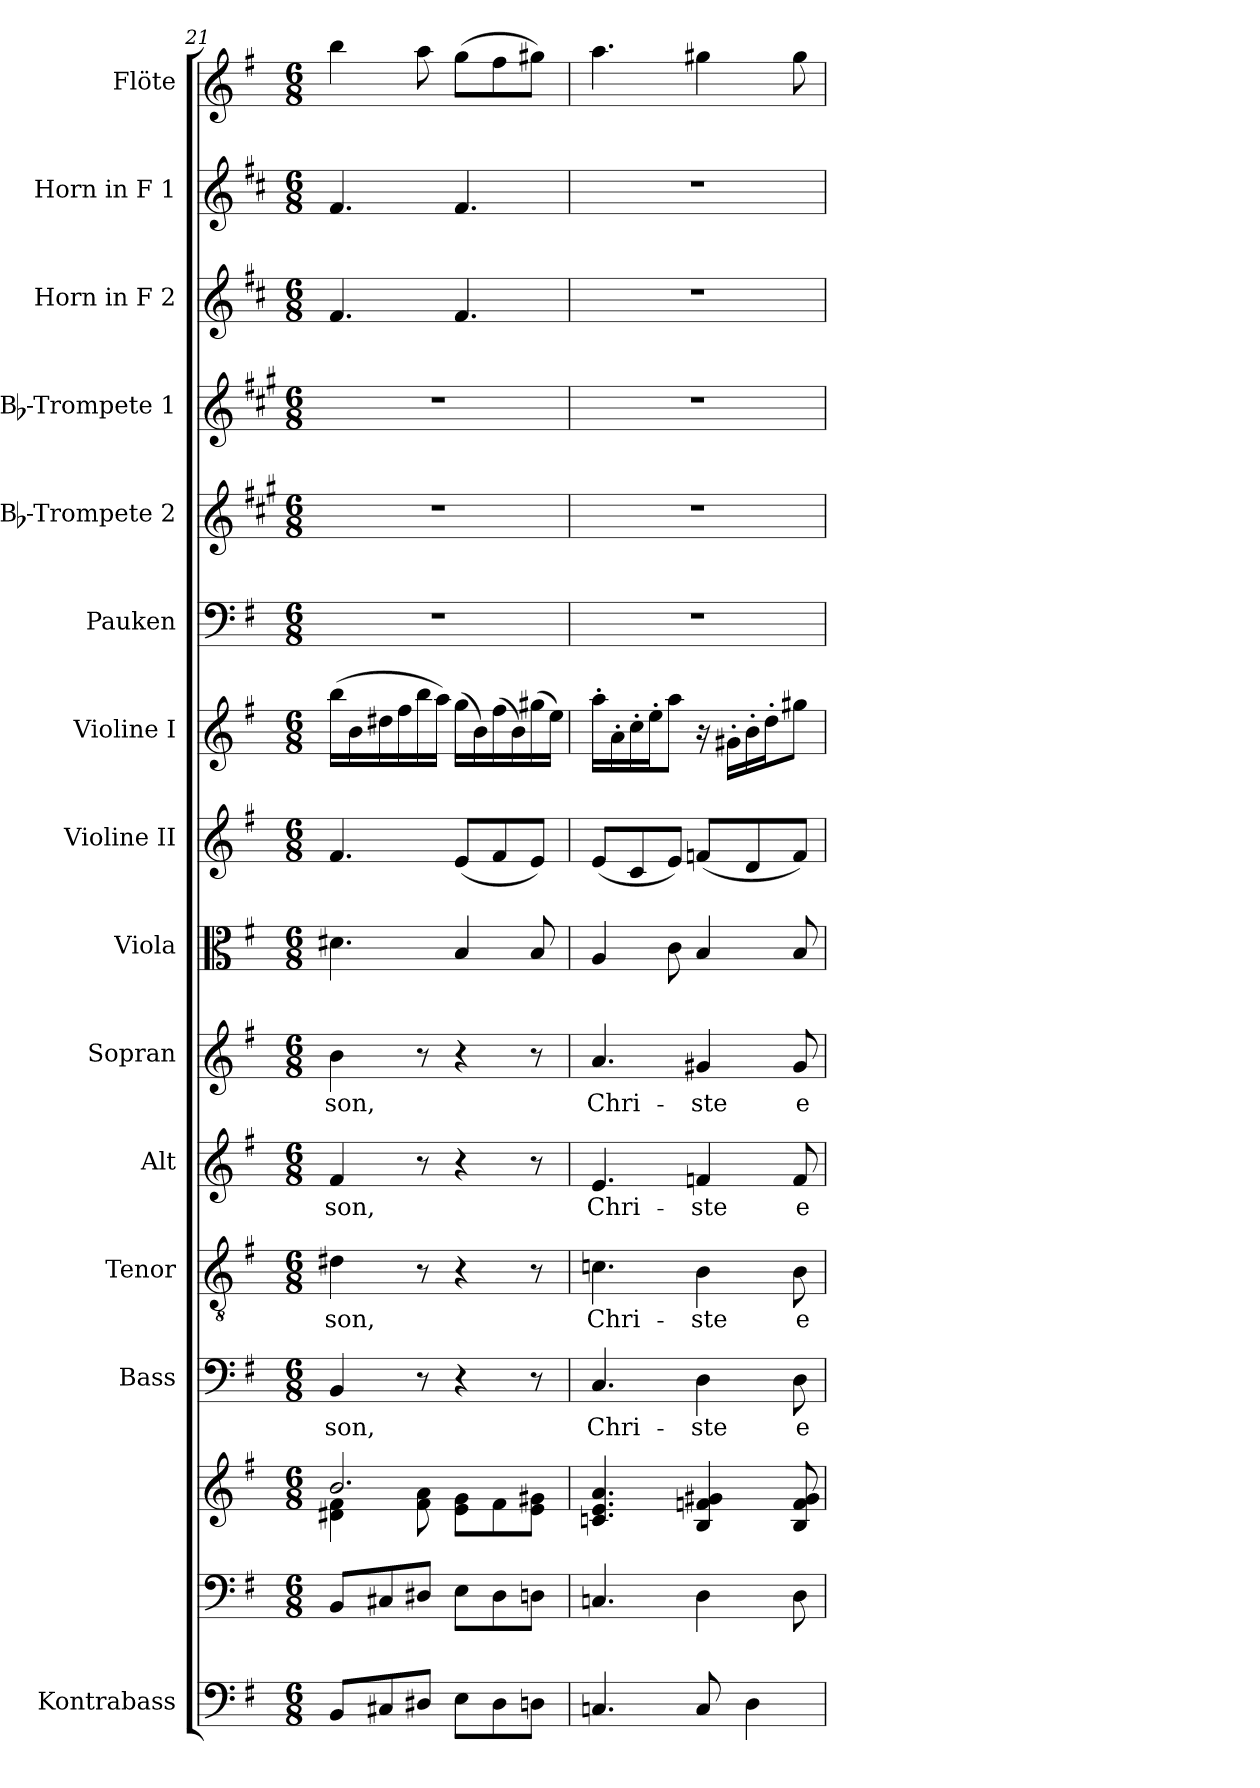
**kern	**kern	**kern	**kern	**text	**kern	**text	**kern	**text	**kern	**text	**kern	**kern	**kern	**kern	**kern	**kern	**kern	**kern	**kern
*part15	*part14	*part14	*part13	*part13	*part12	*part12	*part11	*part11	*part10	*part10	*part9	*part8	*part7	*part6	*part5	*part4	*part3	*part2	*part1
*staff16	*staff15	*staff14	*staff13	*staff13	*staff12	*staff12	*staff11	*staff11	*staff10	*staff10	*staff9	*staff8	*staff7	*staff6	*staff5	*staff4	*staff3	*staff2	*staff1
*I"Kontrabass	*	*	*I"Bass	*	*I"Tenor	*	*I"Alt	*	*I"Sopran	*	*I"Viola	*I"Violine II	*I"Violine I	*I"Pauken	*I"Bb-Trompete 2	*I"Bb-Trompete 1	*I"Horn in F 2	*I"Horn in F 1	*I"Flöte
*I'Kb.	*	*	*I'B.	*	*I'T.	*	*I'A.	*	*I'S.	*	*I'Vla.	*I'Vl. II	*I'Vl. I	*I'Pk.	*I'Bb Trp. 2	*I'Bb Trp. 1	*	*	*I'Fl.
*clefF4	*clefF4	*clefG2	*clefF4	*	*clefGv2	*	*clefG2	*	*clefG2	*	*clefC3	*clefG2	*clefG2	*clefF4	*clefG2	*clefG2	*clefG2	*clefG2	*clefG2
*ITrd7c12	*	*	*	*	*	*	*	*	*	*	*	*	*	*	*ITrd1c2	*ITrd1c2	*ITrd4c7	*ITrd4c7	*
*k[f#]	*k[f#]	*k[f#]	*k[f#]	*	*k[f#]	*	*k[f#]	*	*k[f#]	*	*k[f#]	*k[f#]	*k[f#]	*k[f#]	*k[f#]	*k[f#]	*k[f#]	*k[f#]	*k[f#]
*G:	*G:	*G:	*G:	*	*G:	*	*G:	*	*G:	*	*G:	*G:	*G:	*G:	*G:	*G:	*G:	*G:	*G:
*M6/8	*M6/8	*M6/8	*M6/8	*	*M6/8	*	*M6/8	*	*M6/8	*	*M6/8	*M6/8	*M6/8	*M6/8	*M6/8	*M6/8	*M6/8	*M6/8	*M6/8
=21	=21	=21	=21	=21	=21	=21	=21	=21	=21	=21	=21	=21	=21	=21	=21	=21	=21	=21	=21
*	*	*^	*	*	*	*	*	*	*	*	*	*	*	*	*	*	*	*	*
!	!	!	!	!	!LO:LY:b	!	!LO:LY:b	!	!LO:LY:b	!	!LO:LY:b	!	!	!	!	!	!	!	!	!
8BBB/L	8BB/L	2.b/	4d#X\ 4f#\	4BB/	-son,	4d#X\	-son,	4f#/	-son,	4b\	-son,	4.d#X\	4.f#/	(>16bb\LL	2.r	2.r	2.r	4.B/	4.B/	4bb\
.	.	.	.	.	.	.	.	.	.	.	.	.	.	16b\	.	.	.	.	.	.
8CC#X/	8C#X/	.	.	.	.	.	.	.	.	.	.	.	.	16dd#X\	.	.	.	.	.	.
.	.	.	.	.	.	.	.	.	.	.	.	.	.	16ff#\	.	.	.	.	.	.
8DD#X/J	8D#X/J	.	8f#\ 8a\	8r	.	8r	.	8r	.	8r	.	.	.	16bb\	.	.	.	.	.	8aa\
.	.	.	.	.	.	.	.	.	.	.	.	.	.	16aa\JJ)	.	.	.	.	.	.
8EE\L	8E\L	.	8e\ 8g\L	4r	.	4r	.	4r	.	4r	.	4B/	(<8e/L	(>16gg\LL	.	.	.	4.B/	4.B/	(>8gg\L
.	.	.	.	.	.	.	.	.	.	.	.	.	.	16b\)	.	.	.	.	.	.
8DD#\	8D#\	.	8f#\	.	.	.	.	.	.	.	.	.	8f#/	(>16ff#\	.	.	.	.	.	8ff#\
.	.	.	.	.	.	.	.	.	.	.	.	.	.	16b\)	.	.	.	.	.	.
8DDn\J	8Dn\J	.	8e\ 8g#X\J	8r	.	8r	.	8r	.	8r	.	8B/	8e/J)	(>16gg#X\	.	.	.	.	.	8gg#X\J)
.	.	.	.	.	.	.	.	.	.	.	.	.	.	16ee\JJ)	.	.	.	.	.	.
*	*	*v	*v	*	*	*	*	*	*	*	*	*	*	*	*	*	*	*	*	*
=22	=22	=22	=22	=22	=22	=22	=22	=22	=22	=22	=22	=22	=22	=22	=22	=22	=22	=22	=22
!	!	!	!	!LO:LY:b	!	!LO:LY:b	!	!LO:LY:b	!	!LO:LY:b	!	!	!	!	!	!	!	!	!
4.CCn/	4.Cn/	4.cn/ 4.e/ 4.a/	4.C/	Chri-	4.cn\	Chri-	4.e/	Chri-	4.a/	Chri-	4A/	(<8e/L	16aa'>\LL	2.r	2.r	2.r	2.r	2.r	4.aa\
.	.	.	.	.	.	.	.	.	.	.	.	.	16a'>\	.	.	.	.	.	.
.	.	.	.	.	.	.	.	.	.	.	.	8c/	16cc'>\	.	.	.	.	.	.
.	.	.	.	.	.	.	.	.	.	.	.	.	16ee'>\J	.	.	.	.	.	.
.	.	.	.	.	.	.	.	.	.	.	8c\	8e/J)	8aa\J	.	.	.	.	.	.
!	!	!	!	!LO:LY:b	!	!LO:LY:b	!	!LO:LY:b	!	!LO:LY:b	!	!	!	!	!	!	!	!	!
8CC/	4D\	4B/ 4fn/ 4g#X/	4D\	-ste	4B\	-ste	4fn/	-ste	4g#X/	-ste	4B/	(<8fn/L	16r	.	.	.	.	.	4gg#X\
.	.	.	.	.	.	.	.	.	.	.	.	.	16g#X'>\LL	.	.	.	.	.	.
4DD\	.	.	.	.	.	.	.	.	.	.	.	8d/	16b'>\	.	.	.	.	.	.
.	.	.	.	.	.	.	.	.	.	.	.	.	16dd'>\J	.	.	.	.	.	.
!	!	!	!	!LO:LY:b	!	!LO:LY:b	!	!LO:LY:b	!	!LO:LY:b	!	!	!	!	!	!	!	!	!
.	8D\	8B/ 8f/ 8g#/	8D\	e-	8B\	e-	8f/	e-	8g#/	e-	8B/	8f/J)	8gg#X\J	.	.	.	.	.	8gg#\
=	=	=	=	=	=	=	=	=	=	=	=	=	=	=	=	=	=	=	=
*-	*-	*-	*-	*-	*-	*-	*-	*-	*-	*-	*-	*-	*-	*-	*-	*-	*-	*-	*-
